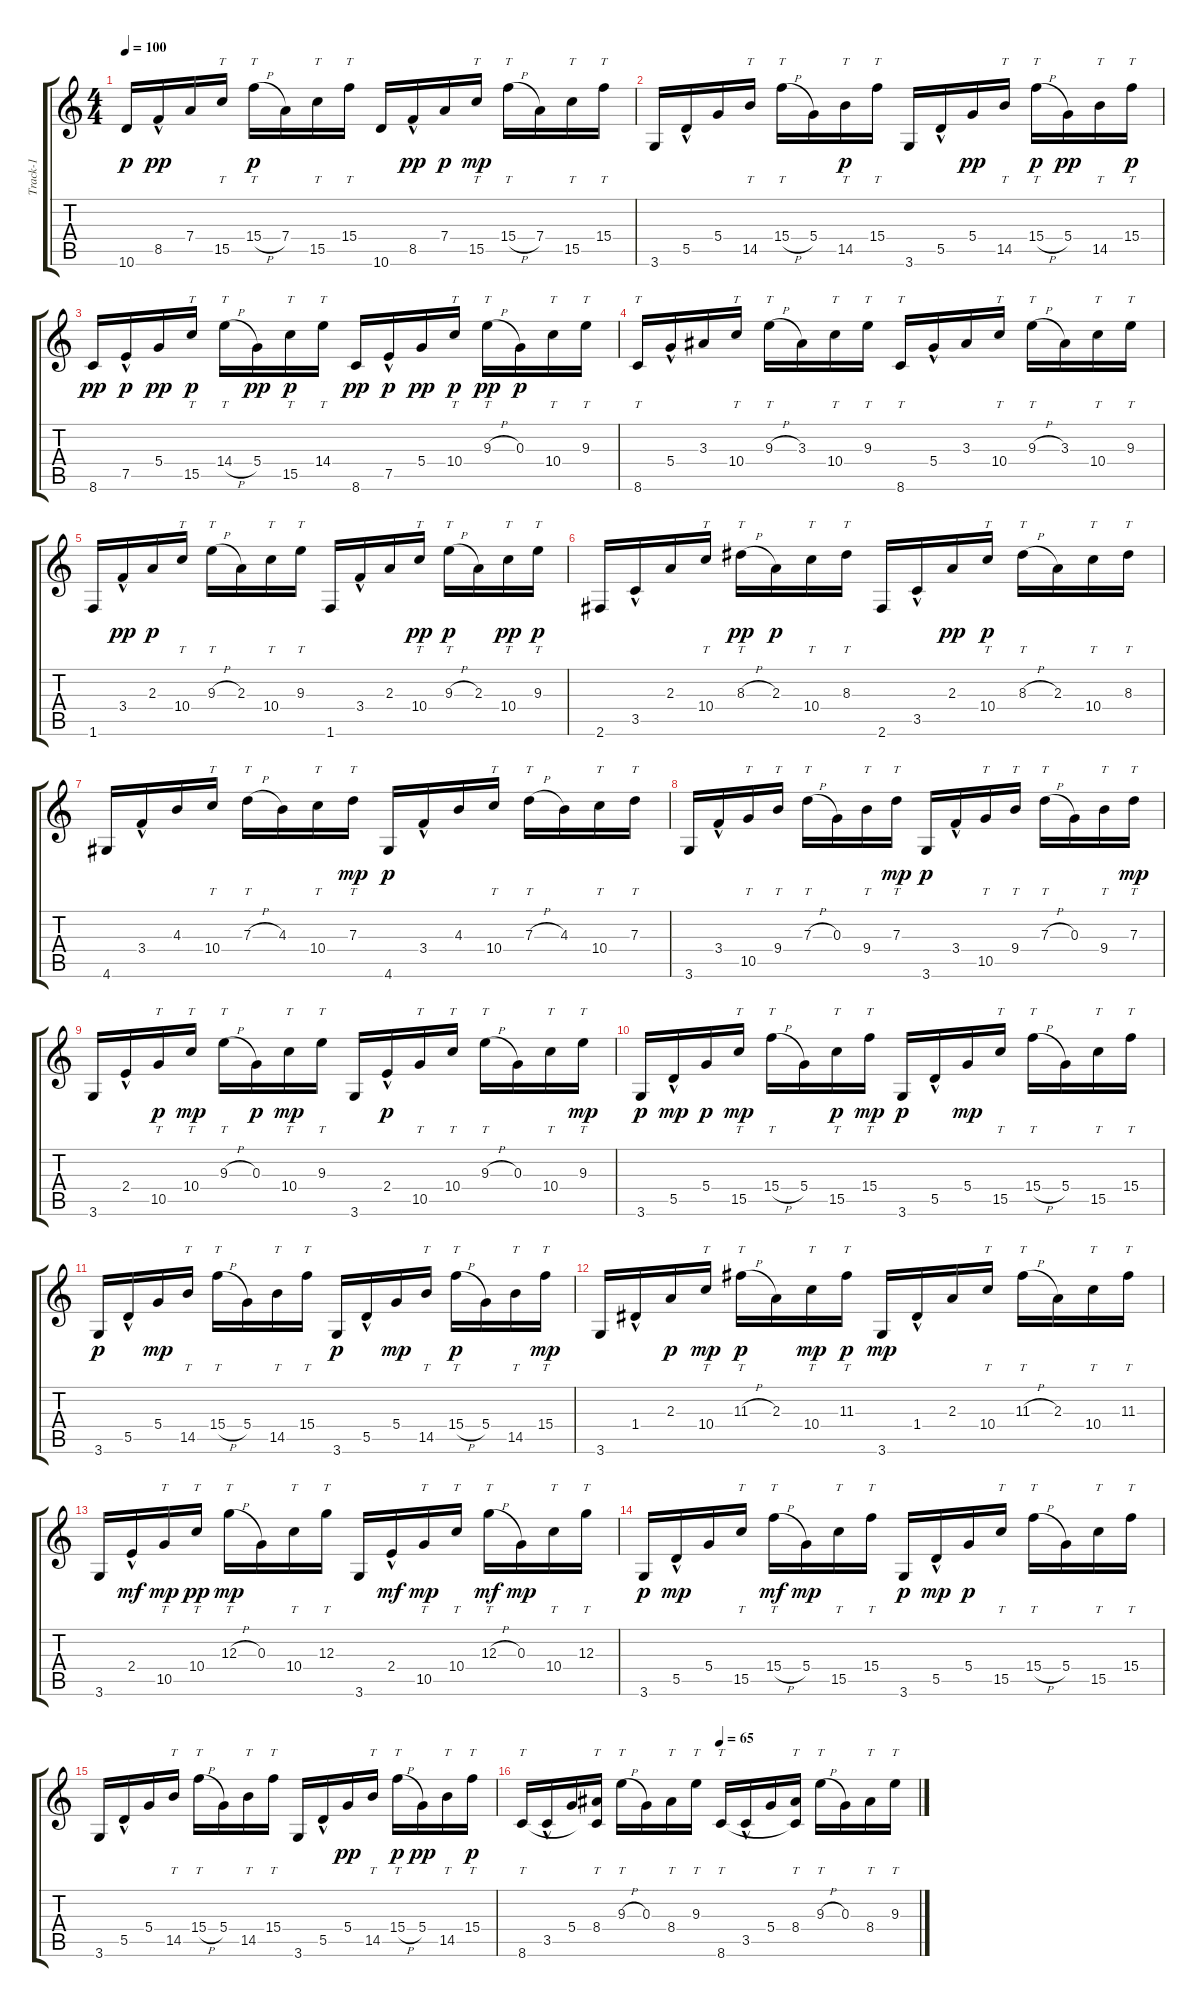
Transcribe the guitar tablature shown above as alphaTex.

\track ("Track-1" "Track-1") {instrument acousticguitarnylon}
\staff {score tabs}
\tuning (E4 B3 G3 D3 A2 E2) {hide}
\ts (4 4)
\tempo 100
\clef g2
\ks c
10.6.16{dy p} 8.5{hac}.16{dy pp} 7.4.16 15.5.16{tt} 15.4{h}.16{tt dy p} 7.4.16 15.5.16{tt} 15.4.16{tt} 10.6.16 8.5{hac}.16{dy pp} 7.4.16{dy p} 15.5.16{tt dy mp} 15.4{h}.16{tt} 7.4.16 15.5.16{tt} 15.4.16{tt} |
3.6.16 5.5{hac}.16 5.4.16 14.5.16{tt} 15.4{h}.16{tt} 5.4.16 14.5.16{tt dy p} 15.4.16{tt} 3.6.16 5.5{hac}.16 5.4.16{dy pp} 14.5.16{tt} 15.4{h}.16{tt dy p} 5.4.16{dy pp} 14.5.16{tt} 15.4.16{tt dy p} |
8.6.16{dy pp} 7.5{hac}.16{dy p} 5.4.16{dy pp} 15.5.16{tt dy p} 14.4{h}.16{tt} 5.4.16{dy pp} 15.5.16{tt dy p} 14.4.16{tt} 8.6.16{dy pp} 7.5{hac}.16{dy p} 5.4.16{dy pp} 10.4.16{tt dy p} 9.3{h}.16{tt dy pp} 0.3.16{dy p} 10.4.16{tt} 9.3.16{tt} |
8.6.16{tt} 5.4{hac}.16 3.3.16 10.4.16{tt} 9.3{h}.16{tt} 3.3.16 10.4.16{tt} 9.3.16{tt} 8.6.16{tt} 5.4{hac}.16 3.3.16 10.4.16{tt} 9.3{h}.16{tt} 3.3.16 10.4.16{tt} 9.3.16{tt} |
1.6.16 3.4{hac}.16{dy pp} 2.3.16{dy p} 10.4.16{tt} 9.3{h}.16{tt} 2.3.16 10.4.16{tt} 9.3.16{tt} 1.6.16 3.4{hac}.16 2.3.16 10.4.16{tt dy pp} 9.3{h}.16{tt dy p} 2.3.16 10.4.16{tt dy pp} 9.3.16{tt dy p} |
2.6.16 3.5{hac}.16 2.3.16 10.4.16{tt} 8.3{h}.16{tt dy pp} 2.3.16{dy p} 10.4.16{tt} 8.3.16{tt} 2.6.16 3.5{hac}.16 2.3.16{dy pp} 10.4.16{tt dy p} 8.3{h}.16{tt} 2.3.16 10.4.16{tt} 8.3.16{tt} |
4.6.16 3.4{hac}.16 4.3.16 10.4.16{tt} 7.3{h}.16{tt} 4.3.16 10.4.16{tt} 7.3.16{tt dy mp} 4.6.16{dy p} 3.4{hac}.16 4.3.16 10.4.16{tt} 7.3{h}.16{tt} 4.3.16 10.4.16{tt} 7.3.16{tt} |
3.6.16 3.4{hac}.16 10.5.16{tt} 9.4.16{tt} 7.3{h}.16{tt} 0.3.16 9.4.16{tt} 7.3.16{tt dy mp} 3.6.16{dy p} 3.4{hac}.16 10.5.16{tt} 9.4.16{tt} 7.3{h}.16{tt} 0.3.16 9.4.16{tt} 7.3.16{tt dy mp} |
3.6.16 2.4{hac}.16 10.5.16{tt dy p} 10.4.16{tt dy mp} 9.3{h}.16{tt} 0.3.16{dy p} 10.4.16{tt dy mp} 9.3.16{tt} 3.6.16 2.4{hac}.16{dy p} 10.5.16{tt} 10.4.16{tt} 9.3{h}.16{tt} 0.3.16 10.4.16{tt} 9.3.16{tt dy mp} |
3.6.16{dy p} 5.5{hac}.16{dy mp} 5.4.16{dy p} 15.5.16{tt dy mp} 15.4{h}.16{tt} 5.4.16 15.5.16{tt dy p} 15.4.16{tt dy mp} 3.6.16{dy p} 5.5{hac}.16 5.4.16{dy mp} 15.5.16{tt} 15.4{h}.16{tt} 5.4.16 15.5.16{tt} 15.4.16{tt} |
3.6.16{dy p} 5.5{hac}.16 5.4.16{dy mp} 14.5.16{tt} 15.4{h}.16{tt} 5.4.16 14.5.16{tt} 15.4.16{tt} 3.6.16{dy p} 5.5{hac}.16 5.4.16{dy mp} 14.5.16{tt} 15.4{h}.16{tt dy p} 5.4.16 14.5.16{tt} 15.4.16{tt dy mp} |
3.6.16 1.4{hac}.16 2.3.16{dy p} 10.4.16{tt dy mp} 11.3{h}.16{tt dy p} 2.3.16 10.4.16{tt dy mp} 11.3.16{tt dy p} 3.6.16{dy mp} 1.4{hac}.16 2.3.16 10.4.16{tt} 11.3{h}.16{tt} 2.3.16 10.4.16{tt} 11.3.16{tt} |
3.6.16 2.4{hac}.16{dy mf} 10.5.16{tt dy mp} 10.4.16{tt dy pp} 12.3{h}.16{tt dy mp} 0.3.16 10.4.16{tt} 12.3.16{tt} 3.6.16 2.4{hac}.16{dy mf} 10.5.16{tt dy mp} 10.4.16{tt} 12.3{h}.16{tt dy mf} 0.3.16{dy mp} 10.4.16{tt} 12.3.16{tt} |
3.6.16{dy p} 5.5{hac}.16{dy mp} 5.4.16 15.5.16{tt} 15.4{h}.16{tt dy mf} 5.4.16{dy mp} 15.5.16{tt} 15.4.16{tt} 3.6.16{dy p} 5.5{hac}.16{dy mp} 5.4.16{dy p} 15.5.16{tt} 15.4{h}.16{tt} 5.4.16 15.5.16{tt} 15.4.16{tt} |
3.6.16 5.5{hac}.16 5.4.16 14.5.16{tt} 15.4{h}.16{tt} 5.4.16 14.5.16{tt} 15.4.16{tt} 3.6.16 5.5{hac}.16 5.4.16{dy pp} 14.5.16{tt} 15.4{h}.16{tt dy p} 5.4.16{dy pp} 14.5.16{tt} 15.4.16{tt dy p} |
\tempo (65 0.5)
8.6.16{tt} 3.5{hac}.16 5.4.16 (8.4 8.6{t}).16{tt} 9.3{h}.16{tt} 0.3.16 8.4.16{tt} 9.3.16{tt} 8.6.16{tt} 3.5{hac}.16 5.4.16 (8.4 8.6{t}).16{tt} 9.3{h}.16{tt} 0.3.16 8.4.16{tt} 9.3.16{tt}
